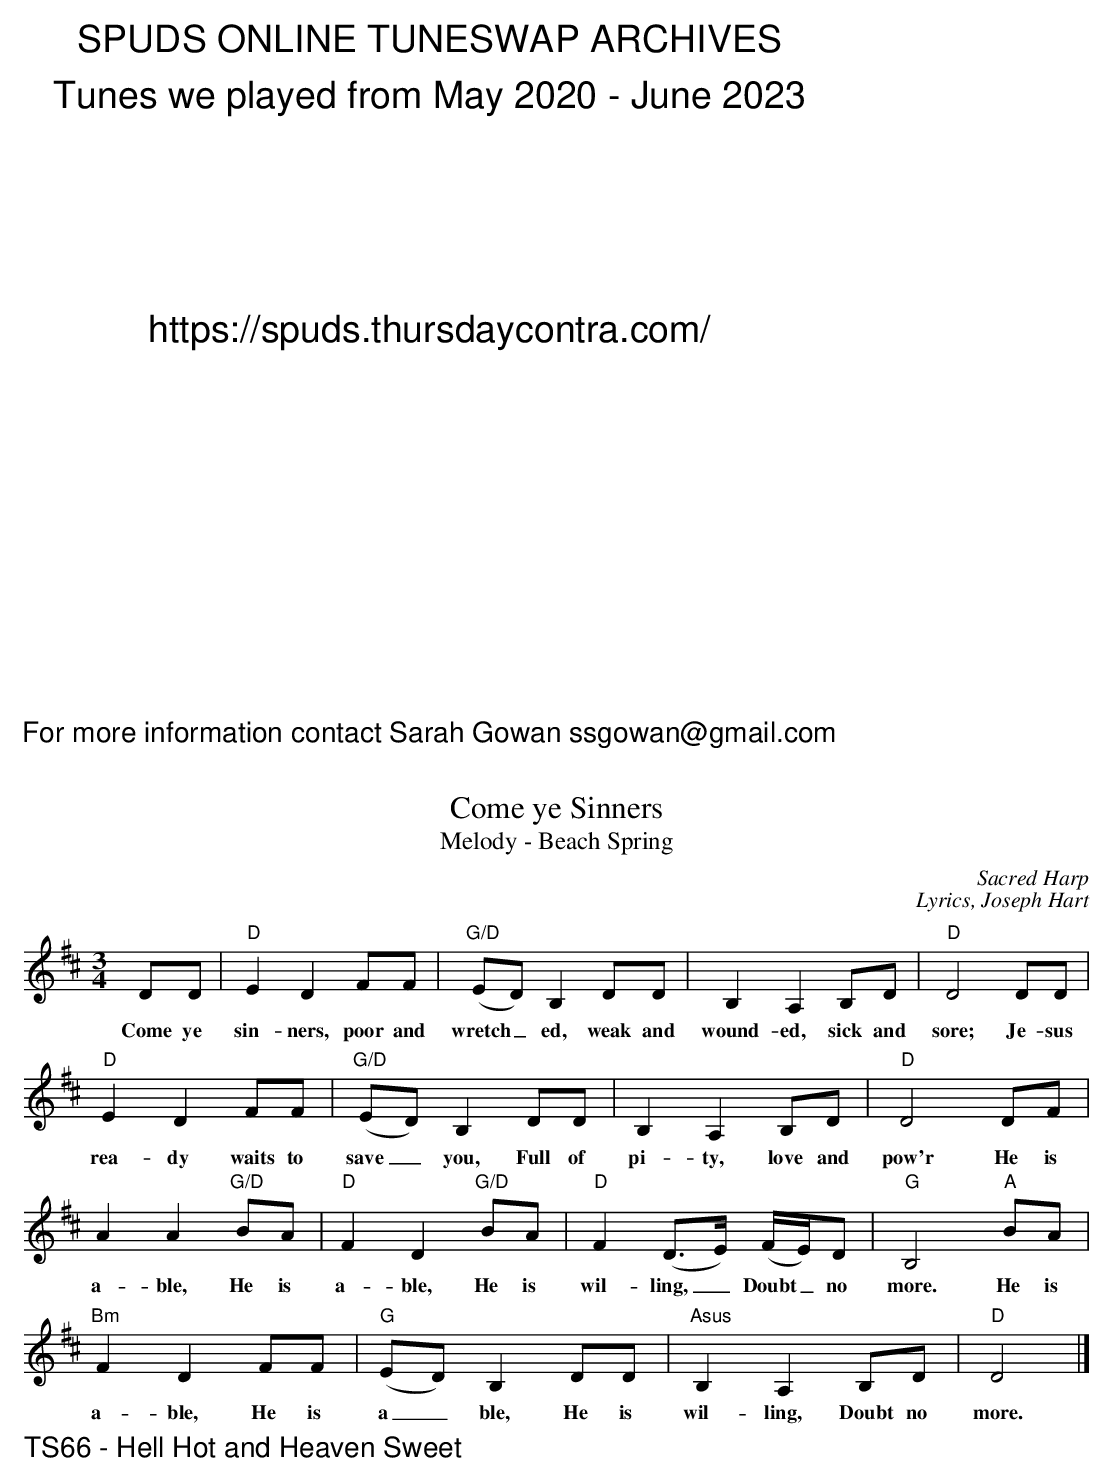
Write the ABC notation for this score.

X:1
T:Come ye Sinners
T:Melody - Beach Spring
C:Sacred Harp
C:Lyrics, Joseph Hart
M:3/4
K:D
DD|"D"E2D2FF|"G/D"(ED)B,2 DD|B,2A,2 B,D|"D"D4 DD|
w:Come ye sin-ners, poor and wretch_ed, weak and wound-ed, sick and sore; Je-sus
"D"E2D2FF|"G/D"(ED)B,2 DD|B,2A,2 B,D|"D"D4 DF|
w:rea-dy waits to save_ you, Full of pi-ty, love and pow'r He is
A2A2 "G/D"BA|"D"F2D2 "G/D"BA| "D"F2 (D>E) (F/E/)D|"G"B,4 "A"BA|
w:a-ble, He is a-ble, He is wil-ling,_ Doubt_ no more. He is
"Bm"F2D2 FF|"G"(ED)B,2 DD|"Asus"B,2A,2B,D|"D"D4|]
w: a-ble, He is a_ble, He is wil-ling, Doubt no more.
